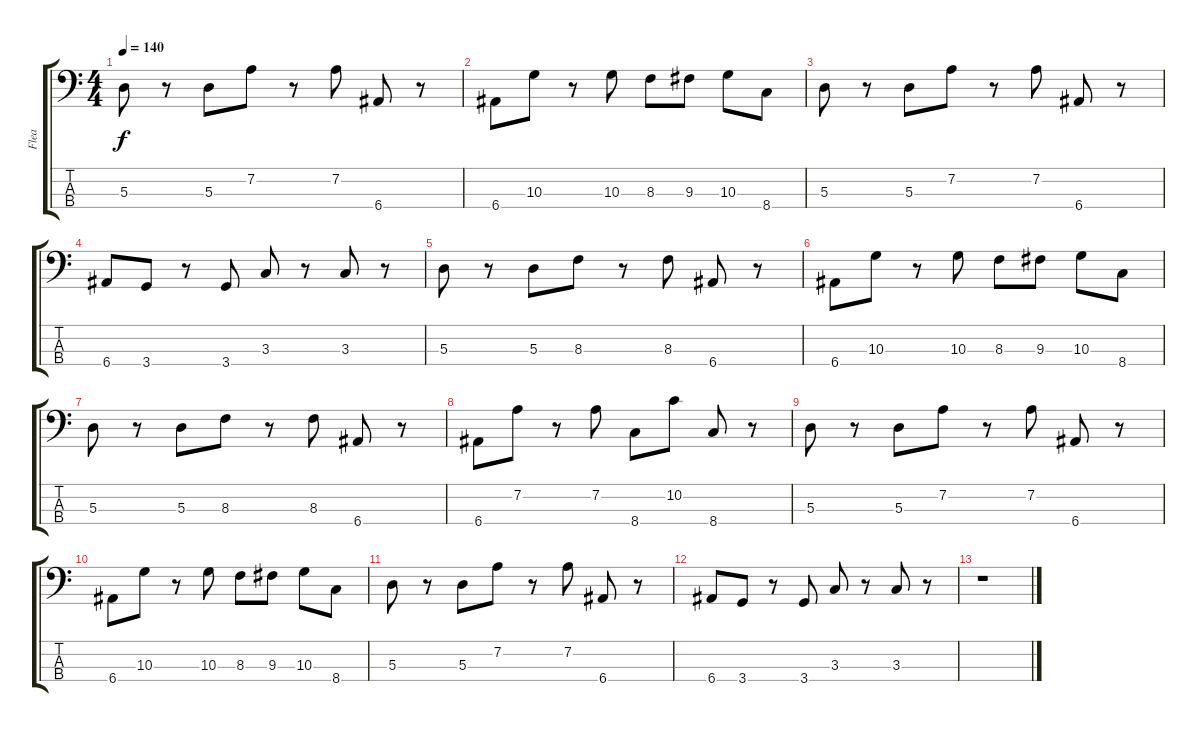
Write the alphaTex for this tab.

\track ("Flea" "Flea") {instrument electricbassfinger}
\staff {score tabs}
\tuning (G2 D2 A1 E1) {hide}
\ts (4 4)
\tempo 140
\clef f4
\ks c
5.3.8{dy f} r.8 5.3.8 7.2.8 r.8 7.2.8 6.4.8 r.8 |
6.4.8 10.3.8 r.8 10.3.8 8.3.8 9.3.8 10.3.8 8.4.8 |
5.3.8 r.8 5.3.8 7.2.8 r.8 7.2.8 6.4.8 r.8 |
6.4.8 3.4.8 r.8 3.4.8 3.3.8 r.8 3.3.8 r.8 |
5.3.8 r.8 5.3.8 8.3.8 r.8 8.3.8 6.4.8 r.8 |
6.4.8 10.3.8 r.8 10.3.8 8.3.8 9.3.8 10.3.8 8.4.8 |
5.3.8 r.8 5.3.8 8.3.8 r.8 8.3.8 6.4.8 r.8 |
6.4.8 7.2.8 r.8 7.2.8 8.4.8 10.2.8 8.4.8 r.8 |
5.3.8 r.8 5.3.8 7.2.8 r.8 7.2.8 6.4.8 r.8 |
6.4.8 10.3.8 r.8 10.3.8 8.3.8 9.3.8 10.3.8 8.4.8 |
5.3.8 r.8 5.3.8 7.2.8 r.8 7.2.8 6.4.8 r.8 |
6.4.8 3.4.8 r.8 3.4.8 3.3.8 r.8 3.3.8 r.8 |
r.1
